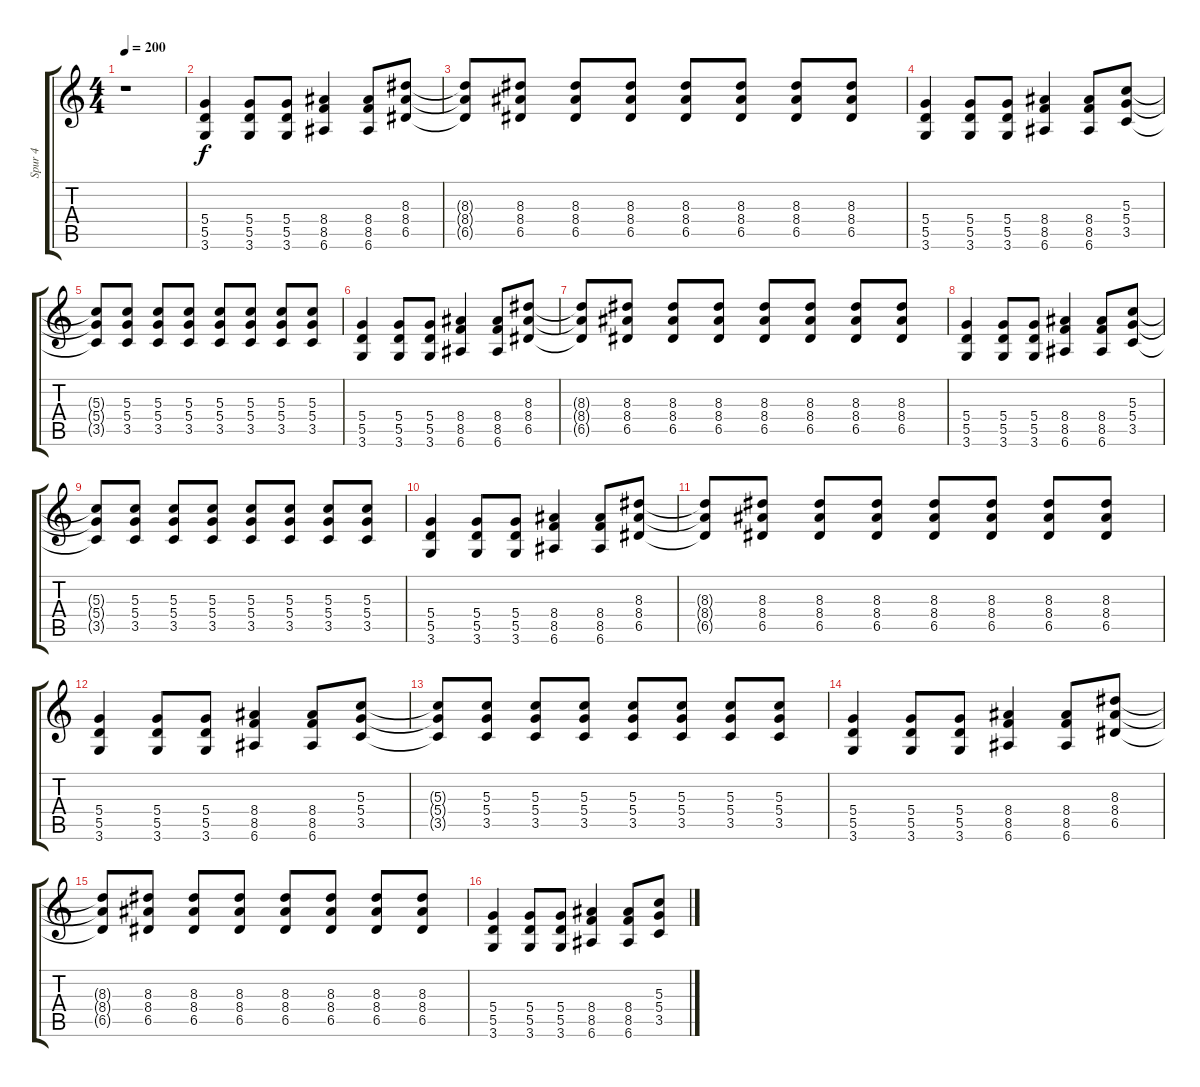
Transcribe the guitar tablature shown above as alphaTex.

\track ("Spur 4" "Spur 4") {instrument distortionguitar}
\staff {score tabs}
\tuning (E4 B3 G3 D3 A2 E2) {hide}
\ts (4 4)
\tempo 200
\clef g2
\ks c
r.1{dy f instrument distortionguitar} |
(5.4 5.5 3.6).4 (5.4 5.5 3.6).8 (5.4 5.5 3.6).8 (8.4 8.5 6.6).4 (8.4 8.5 6.6).8 (8.3 8.4 6.5).8 |
(8.3{t} 8.4{t} 6.5{t}).8 (8.3 8.4 6.5).8 (8.3 8.4 6.5).8 (8.3 8.4 6.5).8 (8.3 8.4 6.5).8 (8.3 8.4 6.5).8 (8.3 8.4 6.5).8 (8.3 8.4 6.5).8 |
(5.4 5.5 3.6).4 (5.4 5.5 3.6).8 (5.4 5.5 3.6).8 (8.4 8.5 6.6).4 (8.4 8.5 6.6).8 (5.3 5.4 3.5).8 |
(5.3{t} 5.4{t} 3.5{t}).8 (5.3 5.4 3.5).8 (5.3 5.4 3.5).8 (5.3 5.4 3.5).8 (5.3 5.4 3.5).8 (5.3 5.4 3.5).8 (5.3 5.4 3.5).8 (5.3 5.4 3.5).8 |
(5.4 5.5 3.6).4 (5.4 5.5 3.6).8 (5.4 5.5 3.6).8 (8.4 8.5 6.6).4 (8.4 8.5 6.6).8 (8.3 8.4 6.5).8 |
(8.3{t} 8.4{t} 6.5{t}).8 (8.3 8.4 6.5).8 (8.3 8.4 6.5).8 (8.3 8.4 6.5).8 (8.3 8.4 6.5).8 (8.3 8.4 6.5).8 (8.3 8.4 6.5).8 (8.3 8.4 6.5).8 |
(5.4 5.5 3.6).4 (5.4 5.5 3.6).8 (5.4 5.5 3.6).8 (8.4 8.5 6.6).4 (8.4 8.5 6.6).8 (5.3 5.4 3.5).8 |
(5.3{t} 5.4{t} 3.5{t}).8 (5.3 5.4 3.5).8 (5.3 5.4 3.5).8 (5.3 5.4 3.5).8 (5.3 5.4 3.5).8 (5.3 5.4 3.5).8 (5.3 5.4 3.5).8 (5.3 5.4 3.5).8 |
(5.4 5.5 3.6).4 (5.4 5.5 3.6).8 (5.4 5.5 3.6).8 (8.4 8.5 6.6).4 (8.4 8.5 6.6).8 (8.3 8.4 6.5).8 |
(8.3{t} 8.4{t} 6.5{t}).8 (8.3 8.4 6.5).8 (8.3 8.4 6.5).8 (8.3 8.4 6.5).8 (8.3 8.4 6.5).8 (8.3 8.4 6.5).8 (8.3 8.4 6.5).8 (8.3 8.4 6.5).8 |
(5.4 5.5 3.6).4 (5.4 5.5 3.6).8 (5.4 5.5 3.6).8 (8.4 8.5 6.6).4 (8.4 8.5 6.6).8 (5.3 5.4 3.5).8 |
(5.3{t} 5.4{t} 3.5{t}).8 (5.3 5.4 3.5).8 (5.3 5.4 3.5).8 (5.3 5.4 3.5).8 (5.3 5.4 3.5).8 (5.3 5.4 3.5).8 (5.3 5.4 3.5).8 (5.3 5.4 3.5).8 |
(5.4 5.5 3.6).4 (5.4 5.5 3.6).8 (5.4 5.5 3.6).8 (8.4 8.5 6.6).4 (8.4 8.5 6.6).8 (8.3 8.4 6.5).8 |
(8.3{t} 8.4{t} 6.5{t}).8 (8.3 8.4 6.5).8 (8.3 8.4 6.5).8 (8.3 8.4 6.5).8 (8.3 8.4 6.5).8 (8.3 8.4 6.5).8 (8.3 8.4 6.5).8 (8.3 8.4 6.5).8 |
(5.4 5.5 3.6).4 (5.4 5.5 3.6).8 (5.4 5.5 3.6).8 (8.4 8.5 6.6).4 (8.4 8.5 6.6).8 (5.3 5.4 3.5).8
